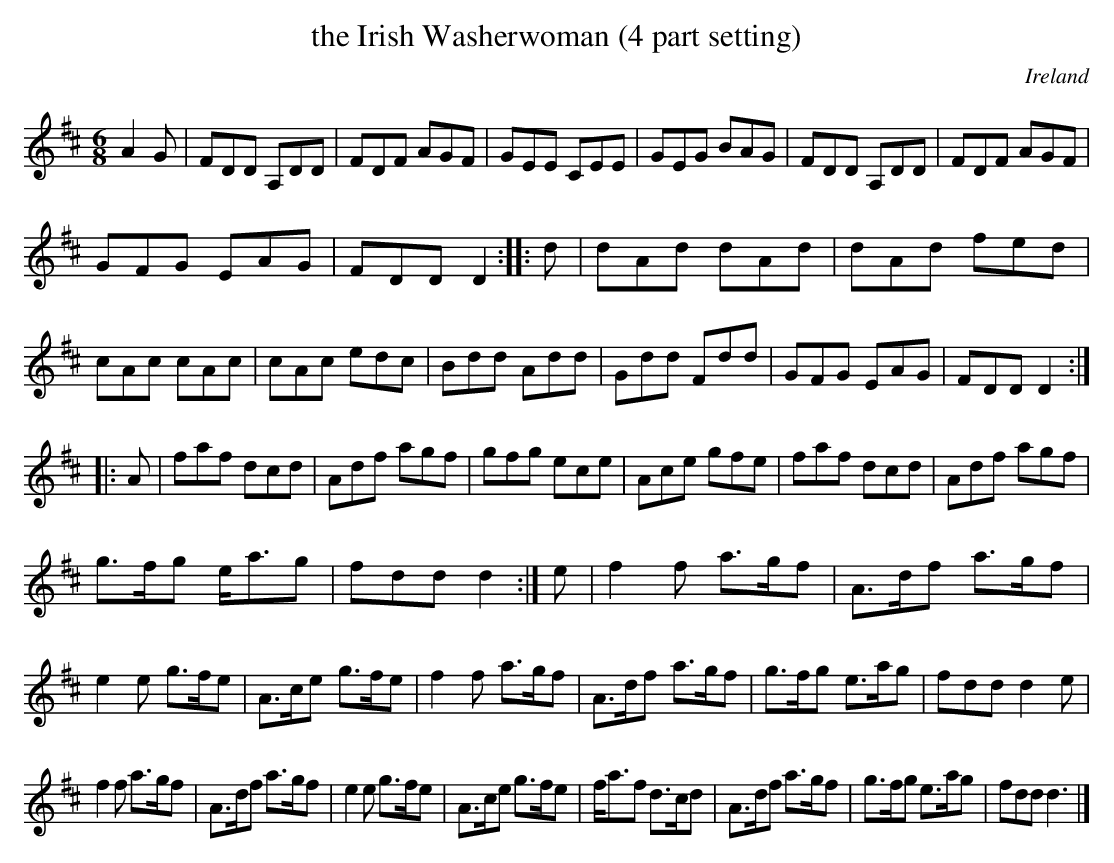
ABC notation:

X:1
T:the Irish Washerwoman (4 part setting)
M:6/8
O:Ireland
O:Scotland
K:D major
A2G |\
FDD A,DD | FDF AGF | GEE CEE | GEG BAG |\
FDD A,DD | FDF AGF |
GFG EAG | FDD D2::\
d |\
dAd dAd | dAd fed |
cAc cAc | cAc edc |\
Bdd Add | Gdd Fdd | GFG EAG | FDD D2 ::
A|\
faf dcd | Adf agf | gfg ece | Ace gfe |\
faf dcd | Adf agf |
g>fg e<ag | fdd d2 :|\
e |\
f2f a>gf | A>df a>gf |
e2e g>fe | A>ce g>fe |\
f2f a>gf | A>df a>gf | g>fg e>ag | fdd d2e |
f2f a>gf | A>df a>gf | e2e g>fe | A>ce g>fe |\
f<af d>cd | A>df a>gf | g>fg e>ag | fdd d3 |]
